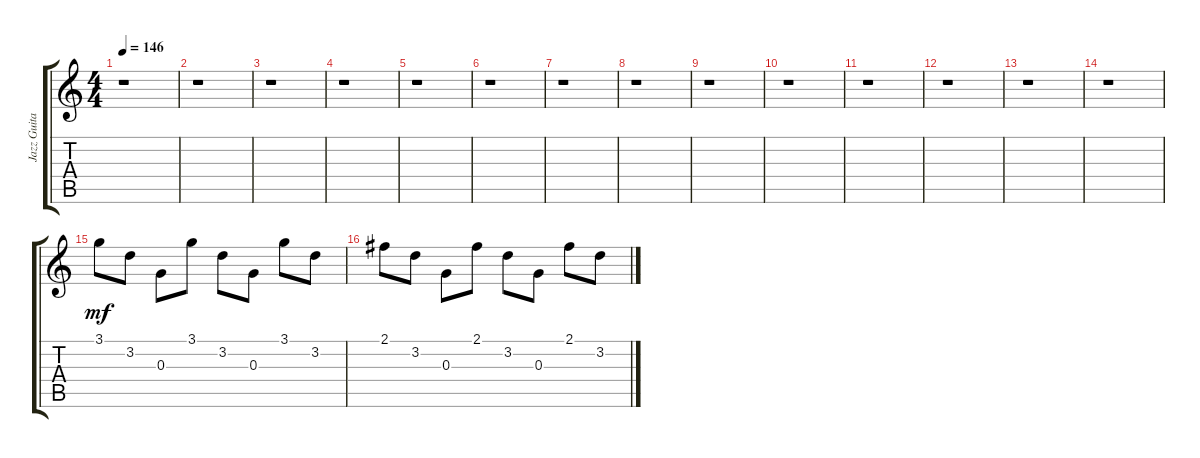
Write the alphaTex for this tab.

\track ("Jazz Guitar 1/2" "Jazz Guita") {instrument electricguitarjazz}
\staff {score tabs}
\tuning (E4 B3 G3 D3 A2 E2) {hide}
\ts (4 4)
\tempo 146
\clef g2
\ks c
r.1{dy f} |
r.1 |
r.1 |
r.1 |
r.1 |
r.1 |
r.1 |
r.1 |
r.1 |
r.1 |
r.1 |
r.1 |
r.1 |
r.1 |
3.1.8{dy mf} 3.2.8 0.3.8 3.1.8 3.2.8 0.3.8 3.1.8 3.2.8 |
2.1.8 3.2.8 0.3.8 2.1.8 3.2.8 0.3.8 2.1.8 3.2.8
